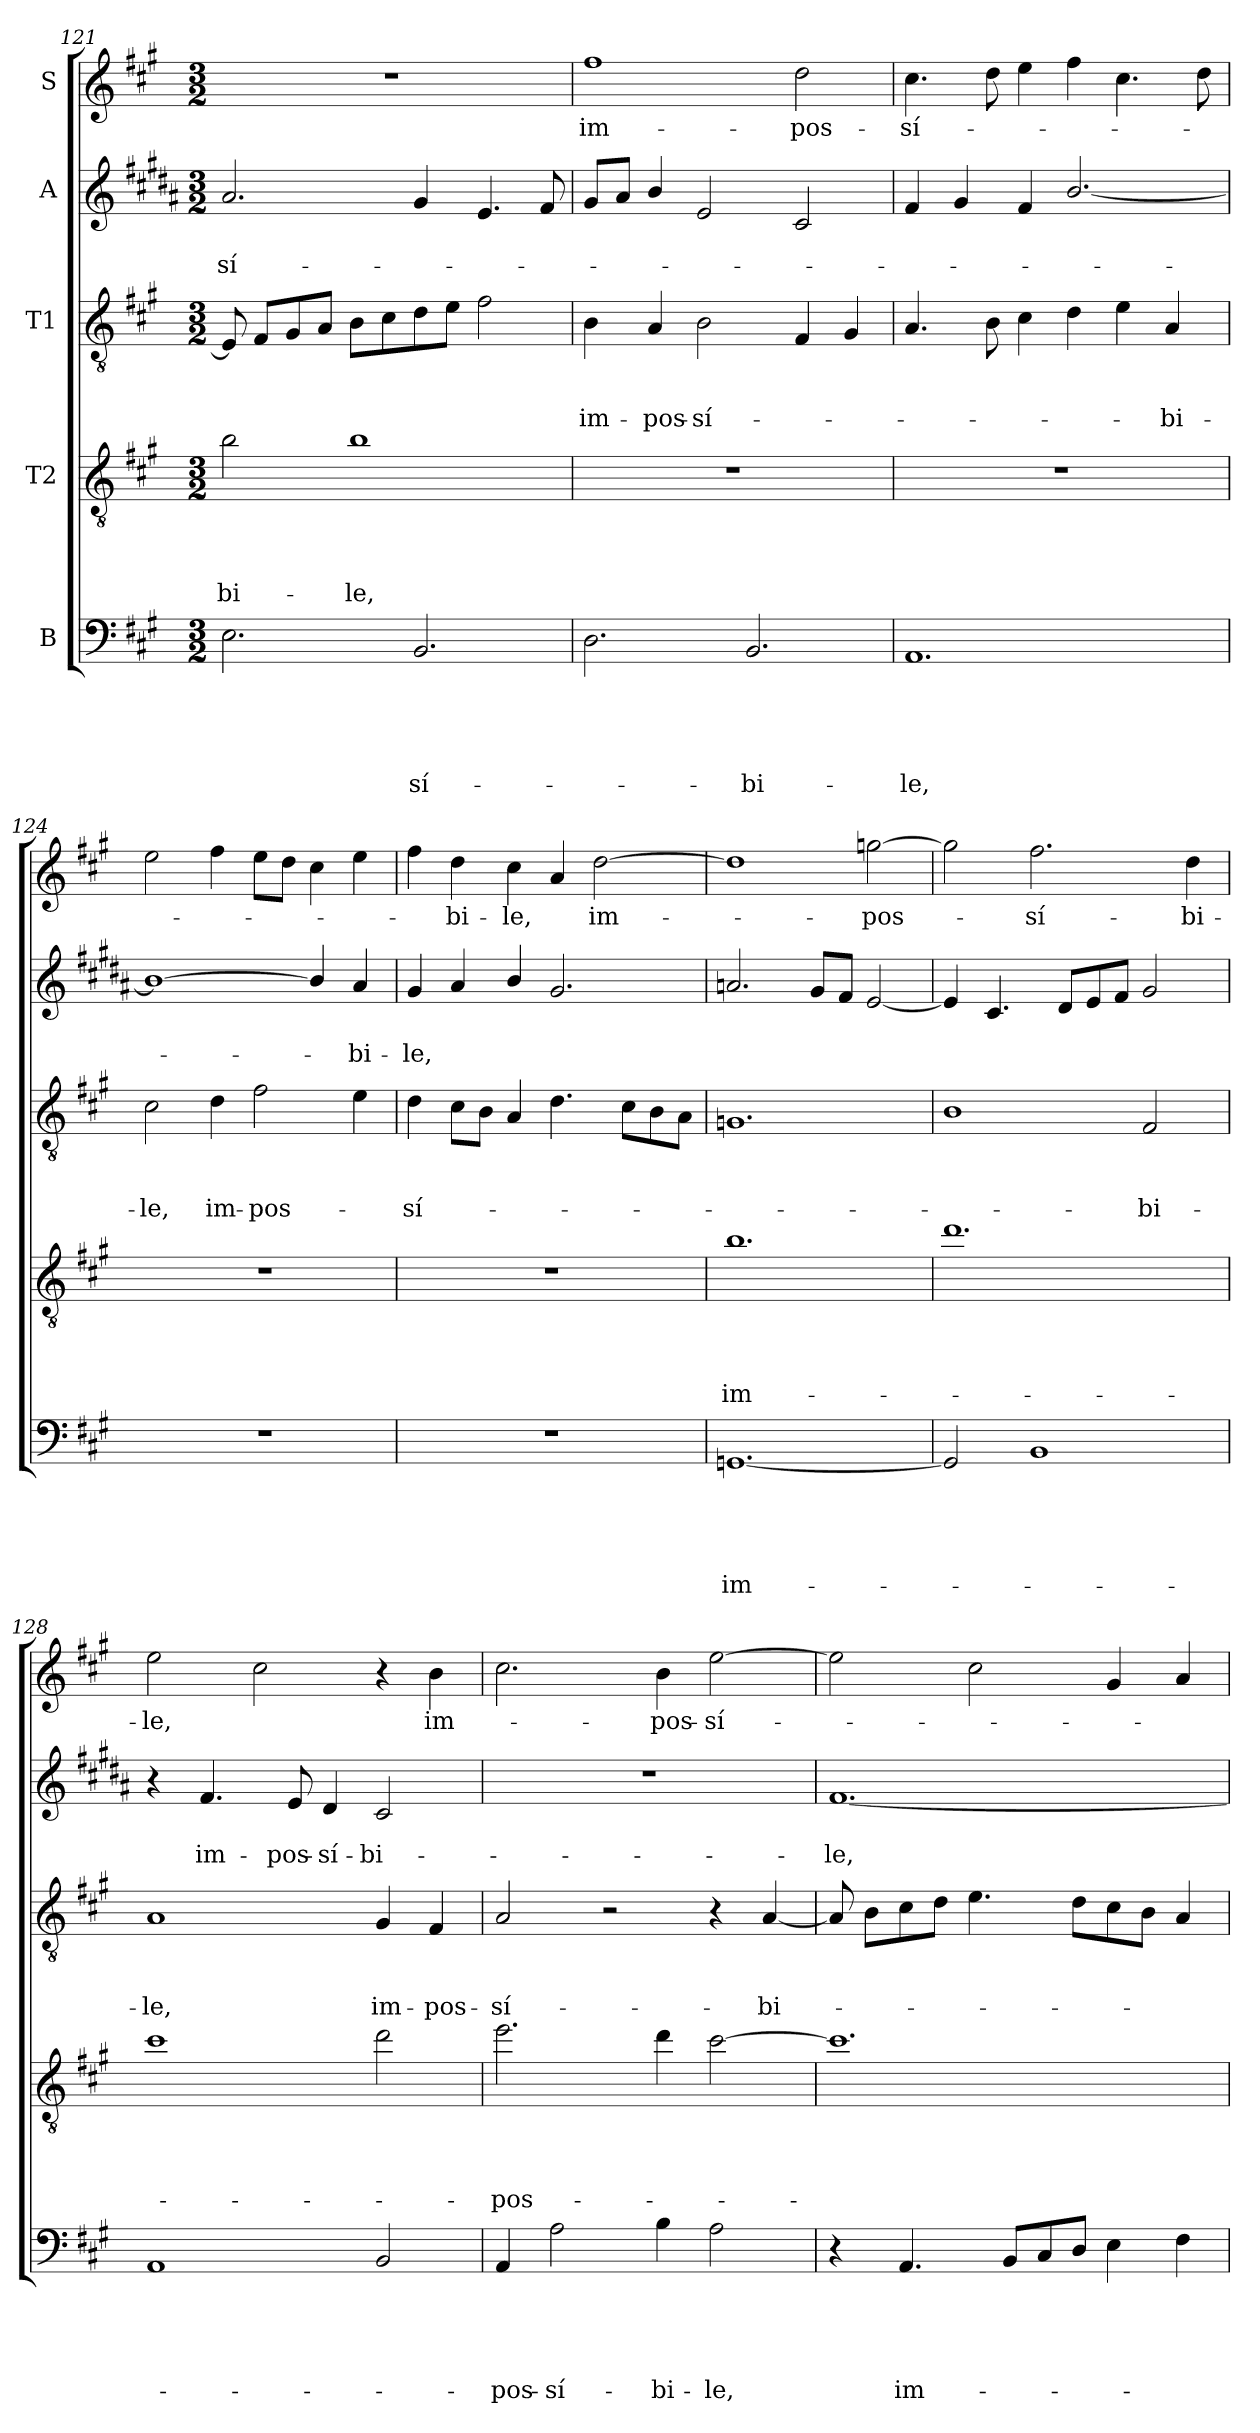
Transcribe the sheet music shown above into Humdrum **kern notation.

**kern	**text	**text	**text	**text	**text	**kern	**text	**text	**text	**text	**kern	**text	**text	**text	**kern	**text	**text	**kern	**text
*part5	*part5	*part5	*part5	*part5	*part5	*part4	*part4	*part4	*part4	*part4	*part3	*part3	*part3	*part3	*part2	*part2	*part2	*part1	*part1
*staff5	*staff5	*staff5	*staff5	*staff5	*staff5	*staff4	*staff4	*staff4	*staff4	*staff4	*staff3	*staff3	*staff3	*staff3	*staff2	*staff2	*staff2	*staff1	*staff1
*I"B	*	*	*	*	*	*I"T2	*	*	*	*	*I"T1	*	*	*	*I"A	*	*	*I"S	*
!!LO:LB:g=z
*clefF4	*	*	*	*	*	*clefGv2	*	*	*	*	*clefGv2	*	*	*	*clefG2	*	*	*clefG2	*
*	*	*	*	*	*	*ITrd8c14	*	*	*	*	*	*	*	*	*ITrd1c2	*	*	*	*
*k[f#c#g#]	*	*	*	*	*	*k[f#c#g#]	*	*	*	*	*k[f#c#g#]	*	*	*	*k[f#c#g#]	*	*	*k[f#c#g#]	*
*A:	*	*	*	*	*	*A:	*	*	*	*	*A:	*	*	*	*A:	*	*	*A:	*
*M3/2	*	*	*	*	*	*M3/2	*	*	*	*	*M3/2	*	*	*	*M3/2	*	*	*M3/2	*
=121	=121	=121	=121	=121	=121	=121	=121	=121	=121	=121	=121	=121	=121	=121	=121	=121	=121	=121	=121
!	!	!	!	!	!	!	!	!	!	!LO:LY:b	!	!	!	!	!	!	!LO:LY:b	!	!
2.E\	.	.	.	.	.	2B\	.	.	.	-bi-	8E/]	.	.	.	2.g#/	.	-sí-	1.r	.
.	.	.	.	.	.	.	.	.	.	.	8F#/L	.	.	.	.	.	.	.	.
.	.	.	.	.	.	.	.	.	.	.	8G#/	.	.	.	.	.	.	.	.
.	.	.	.	.	.	.	.	.	.	.	8A/J	.	.	.	.	.	.	.	.
!	!	!	!	!	!	!	!	!	!	!LO:LY:b	!	!	!	!	!	!	!	!	!
.	.	.	.	.	.	1B	.	.	.	-le,	8B\L	.	.	.	.	.	.	.	.
.	.	.	.	.	.	.	.	.	.	.	8c#\	.	.	.	.	.	.	.	.
!	!	!	!	!	!LO:LY:b	!	!	!	!	!	!	!	!	!	!	!	!	!	!
2.BB/	.	.	.	.	-sí-	.	.	.	.	.	8d\	.	.	.	4f#/	.	.	.	.
.	.	.	.	.	.	.	.	.	.	.	8e\J	.	.	.	.	.	.	.	.
.	.	.	.	.	.	.	.	.	.	.	2f#\	.	.	.	4.d/	.	.	.	.
.	.	.	.	.	.	.	.	.	.	.	.	.	.	.	8e/	.	.	.	.
=122	=122	=122	=122	=122	=122	=122	=122	=122	=122	=122	=122	=122	=122	=122	=122	=122	=122	=122	=122
!	!	!	!	!	!	!	!	!	!	!	!	!	!	!LO:LY:b	!	!	!	!	!LO:LY:b
2.D\	.	.	.	.	.	1.r	.	.	.	.	4B\	.	.	im-	8f#/L	.	.	1ff#	im-
.	.	.	.	.	.	.	.	.	.	.	.	.	.	.	8g#/J	.	.	.	.
!	!	!	!	!	!	!	!	!	!	!	!	!	!	!LO:LY:b	!	!	!	!	!
.	.	.	.	.	.	.	.	.	.	.	4A/	.	.	-pos-	4a/	.	.	.	.
!	!	!	!	!	!	!	!	!	!	!	!	!	!	!LO:LY:b	!	!	!	!	!
.	.	.	.	.	.	.	.	.	.	.	2B\	.	.	-sí-	2d/	.	.	.	.
!	!	!	!	!	!LO:LY:b	!	!	!	!	!	!	!	!	!	!	!	!	!	!
2.BB/	.	.	.	.	-bi-	.	.	.	.	.	.	.	.	.	.	.	.	.	.
!	!	!	!	!	!	!	!	!	!	!	!	!	!	!	!	!	!	!	!LO:LY:b
.	.	.	.	.	.	.	.	.	.	.	4F#/	.	.	.	2B/	.	.	2dd\	-pos-
.	.	.	.	.	.	.	.	.	.	.	4G#/	.	.	.	.	.	.	.	.
=123	=123	=123	=123	=123	=123	=123	=123	=123	=123	=123	=123	=123	=123	=123	=123	=123	=123	=123	=123
!	!	!	!	!	!LO:LY:b	!	!	!	!	!	!	!	!	!	!	!	!	!	!LO:LY:b
1.AA	.	.	.	.	-le,	1.r	.	.	.	.	4.A/	.	.	.	4e/	.	.	4.cc#\	-sí-
.	.	.	.	.	.	.	.	.	.	.	.	.	.	.	4f#/	.	.	.	.
.	.	.	.	.	.	.	.	.	.	.	8B\	.	.	.	.	.	.	8dd\	.
.	.	.	.	.	.	.	.	.	.	.	4c#\	.	.	.	4e/	.	.	4ee\	.
.	.	.	.	.	.	.	.	.	.	.	4d\	.	.	.	[2.a/	.	.	4ff#\	.
.	.	.	.	.	.	.	.	.	.	.	4e\	.	.	.	.	.	.	4.cc#\	.
!	!	!	!	!	!	!	!	!	!	!	!	!	!	!LO:LY:b	!	!	!	!	!
.	.	.	.	.	.	.	.	.	.	.	4A/	.	.	-bi-	.	.	.	.	.
.	.	.	.	.	.	.	.	.	.	.	.	.	.	.	.	.	.	8dd\	.
=124	=124	=124	=124	=124	=124	=124	=124	=124	=124	=124	=124	=124	=124	=124	=124	=124	=124	=124	=124
!	!	!	!	!	!	!	!	!	!	!	!	!	!	!LO:LY:b	!	!	!	!	!
1.r	.	.	.	.	.	1.r	.	.	.	.	2c#\	.	.	-le,	1a_	.	.	2ee\	.
!	!	!	!	!	!	!	!	!	!	!	!	!	!	!LO:LY:b	!	!	!	!	!
.	.	.	.	.	.	.	.	.	.	.	4d\	.	.	im-	.	.	.	4ff#\	.
!	!	!	!	!	!	!	!	!	!	!	!	!	!	!LO:LY:b	!	!	!	!	!
.	.	.	.	.	.	.	.	.	.	.	2f#\	.	.	-pos-	.	.	.	8ee\L	.
.	.	.	.	.	.	.	.	.	.	.	.	.	.	.	.	.	.	8dd\J	.
.	.	.	.	.	.	.	.	.	.	.	.	.	.	.	4a/]	.	.	4cc#\	.
!	!	!	!	!	!	!	!	!	!	!	!	!	!	!	!	!	!LO:LY:b	!	!
.	.	.	.	.	.	.	.	.	.	.	4e\	.	.	.	4g#/	.	-bi-	4ee\	.
!!LO:PB:g=z
=125	=125	=125	=125	=125	=125	=125	=125	=125	=125	=125	=125	=125	=125	=125	=125	=125	=125	=125	=125
!	!	!	!	!	!	!	!	!	!	!	!	!	!	!LO:LY:b	!	!	!LO:LY:b	!	!
1.r	.	.	.	.	.	1.r	.	.	.	.	4d\	.	.	-sí-	4f#/	.	-le,	4ff#\	.
!	!	!	!	!	!	!	!	!	!	!	!	!	!	!	!	!	!	!	!LO:LY:b
.	.	.	.	.	.	.	.	.	.	.	8c#\L	.	.	.	4g#/	.	.	4dd\	-bi-
.	.	.	.	.	.	.	.	.	.	.	8B\J	.	.	.	.	.	.	.	.
!	!	!	!	!	!	!	!	!	!	!	!	!	!	!	!	!	!	!	!LO:LY:b
.	.	.	.	.	.	.	.	.	.	.	4A/	.	.	.	4a/	.	.	4cc#\	-le,
.	.	.	.	.	.	.	.	.	.	.	4.d\	.	.	.	2.f#/	.	.	4a/	.
!	!	!	!	!	!	!	!	!	!	!	!	!	!	!	!	!	!	!	!LO:LY:b
.	.	.	.	.	.	.	.	.	.	.	.	.	.	.	.	.	.	[2dd\	im-
.	.	.	.	.	.	.	.	.	.	.	8c#\L	.	.	.	.	.	.	.	.
.	.	.	.	.	.	.	.	.	.	.	8B\	.	.	.	.	.	.	.	.
.	.	.	.	.	.	.	.	.	.	.	8A\J	.	.	.	.	.	.	.	.
=126	=126	=126	=126	=126	=126	=126	=126	=126	=126	=126	=126	=126	=126	=126	=126	=126	=126	=126	=126
!	!	!	!	!	!LO:LY:b	!	!	!	!	!LO:LY:b	!	!	!	!	!	!	!	!	!
[1.GGn	.	.	.	.	im-	1.B	.	.	.	im-	1.Gn	.	.	.	2.gn/	.	.	1dd]	.
.	.	.	.	.	.	.	.	.	.	.	.	.	.	.	8f#/L	.	.	.	.
.	.	.	.	.	.	.	.	.	.	.	.	.	.	.	8e/J	.	.	.	.
!	!	!	!	!	!	!	!	!	!	!	!	!	!	!	!	!	!	!	!LO:LY:b
.	.	.	.	.	.	.	.	.	.	.	.	.	.	.	[2d/	.	.	[2ggn\	-pos-
=127	=127	=127	=127	=127	=127	=127	=127	=127	=127	=127	=127	=127	=127	=127	=127	=127	=127	=127	=127
2GG/]	.	.	.	.	.	1.d	.	.	.	.	1B	.	.	.	4d/]	.	.	2gg\]	.
.	.	.	.	.	.	.	.	.	.	.	.	.	.	.	4.B/	.	.	.	.
!	!	!	!	!	!	!	!	!	!	!	!	!	!	!	!	!	!	!	!LO:LY:b
1BB	.	.	.	.	.	.	.	.	.	.	.	.	.	.	.	.	.	2.ff#\	-sí-
.	.	.	.	.	.	.	.	.	.	.	.	.	.	.	8c#/L	.	.	.	.
.	.	.	.	.	.	.	.	.	.	.	.	.	.	.	8d/	.	.	.	.
.	.	.	.	.	.	.	.	.	.	.	.	.	.	.	8e/J	.	.	.	.
!	!	!	!	!	!	!	!	!	!	!	!	!	!	!LO:LY:b	!	!	!	!	!
.	.	.	.	.	.	.	.	.	.	.	2F#/	.	.	-bi-	2f#/	.	.	.	.
!	!	!	!	!	!	!	!	!	!	!	!	!	!	!	!	!	!	!	!LO:LY:b
.	.	.	.	.	.	.	.	.	.	.	.	.	.	.	.	.	.	4dd\	-bi-
=128	=128	=128	=128	=128	=128	=128	=128	=128	=128	=128	=128	=128	=128	=128	=128	=128	=128	=128	=128
!	!	!	!	!	!	!	!	!	!	!	!	!	!	!LO:LY:b	!	!	!	!	!LO:LY:b
1AA	.	.	.	.	.	1c#	.	.	.	.	1A	.	.	-le,	4r	.	.	2ee\	-le,
!	!	!	!	!	!	!	!	!	!	!	!	!	!	!	!	!	!LO:LY:b	!	!
.	.	.	.	.	.	.	.	.	.	.	.	.	.	.	4.e/	.	im-	.	.
.	.	.	.	.	.	.	.	.	.	.	.	.	.	.	.	.	.	2cc#\	.
!	!	!	!	!	!	!	!	!	!	!	!	!	!	!	!	!	!LO:LY:b	!	!
.	.	.	.	.	.	.	.	.	.	.	.	.	.	.	8d/	.	-pos-	.	.
!	!	!	!	!	!	!	!	!	!	!	!	!	!	!	!	!	!LO:LY:b	!	!
.	.	.	.	.	.	.	.	.	.	.	.	.	.	.	4c#/	.	-sí-	.	.
!	!	!	!	!	!	!	!	!	!	!	!	!	!	!LO:LY:b	!	!	!LO:LY:b	!	!
2BB/	.	.	.	.	.	2d\	.	.	.	.	4G#/	.	.	im-	2B/	.	-bi-	4r	.
!	!	!	!	!	!	!	!	!	!	!	!	!	!	!LO:LY:b	!	!	!	!	!LO:LY:b
.	.	.	.	.	.	.	.	.	.	.	4F#/	.	.	-pos-	.	.	.	4b\	im-
!!LO:LB:g=z
=129	=129	=129	=129	=129	=129	=129	=129	=129	=129	=129	=129	=129	=129	=129	=129	=129	=129	=129	=129
!	!	!	!	!	!LO:LY:b	!	!	!	!	!LO:LY:b	!	!	!	!LO:LY:b	!	!	!	!	!
4AA/	.	.	.	.	-pos-	2.e\	.	.	.	-pos-	2A/	.	.	-sí-	1.r	.	.	2.cc#\	.
!	!	!	!	!	!LO:LY:b	!	!	!	!	!	!	!	!	!	!	!	!	!	!
2A\	.	.	.	.	-sí-	.	.	.	.	.	.	.	.	.	.	.	.	.	.
.	.	.	.	.	.	.	.	.	.	.	2r	.	.	.	.	.	.	.	.
!	!	!	!	!	!LO:LY:b	!	!	!	!	!	!	!	!	!	!	!	!	!	!LO:LY:b
4B\	.	.	.	.	-bi-	4d\	.	.	.	.	.	.	.	.	.	.	.	4b\	-pos-
!	!	!	!	!	!LO:LY:b	!	!	!	!	!	!	!	!	!	!	!	!	!	!LO:LY:b
2A\	.	.	.	.	-le,	[2c#\	.	.	.	.	4r	.	.	.	.	.	.	[2ee\	-sí-
!	!	!	!	!	!	!	!	!	!	!	!	!	!	!LO:LY:b	!	!	!	!	!
.	.	.	.	.	.	.	.	.	.	.	[4A/	.	.	-bi-	.	.	.	.	.
=130	=130	=130	=130	=130	=130	=130	=130	=130	=130	=130	=130	=130	=130	=130	=130	=130	=130	=130	=130
!	!	!	!	!	!	!	!	!	!	!	!	!	!	!	!	!	!LO:LY:b	!	!
4r	.	.	.	.	.	1.c#]	.	.	.	.	8A/]	.	.	.	[1.e	.	-le,	2ee\]	.
.	.	.	.	.	.	.	.	.	.	.	8B\L	.	.	.	.	.	.	.	.
!	!	!	!	!	!LO:LY:b	!	!	!	!	!	!	!	!	!	!	!	!	!	!
4.AA/	.	.	.	.	im-	.	.	.	.	.	8c#\	.	.	.	.	.	.	.	.
.	.	.	.	.	.	.	.	.	.	.	8d\J	.	.	.	.	.	.	.	.
.	.	.	.	.	.	.	.	.	.	.	4.e\	.	.	.	.	.	.	2cc#\	.
8BB/L	.	.	.	.	.	.	.	.	.	.	.	.	.	.	.	.	.	.	.
8C#/	.	.	.	.	.	.	.	.	.	.	.	.	.	.	.	.	.	.	.
8D/J	.	.	.	.	.	.	.	.	.	.	8d\L	.	.	.	.	.	.	.	.
4E\	.	.	.	.	.	.	.	.	.	.	8c#\	.	.	.	.	.	.	4g#/	.
.	.	.	.	.	.	.	.	.	.	.	8B\J	.	.	.	.	.	.	.	.
4F#\	.	.	.	.	.	.	.	.	.	.	4A/	.	.	.	.	.	.	4a/	.
=	=	=	=	=	=	=	=	=	=	=	=	=	=	=	=	=	=	=	=
*-	*-	*-	*-	*-	*-	*-	*-	*-	*-	*-	*-	*-	*-	*-	*-	*-	*-	*-	*-
